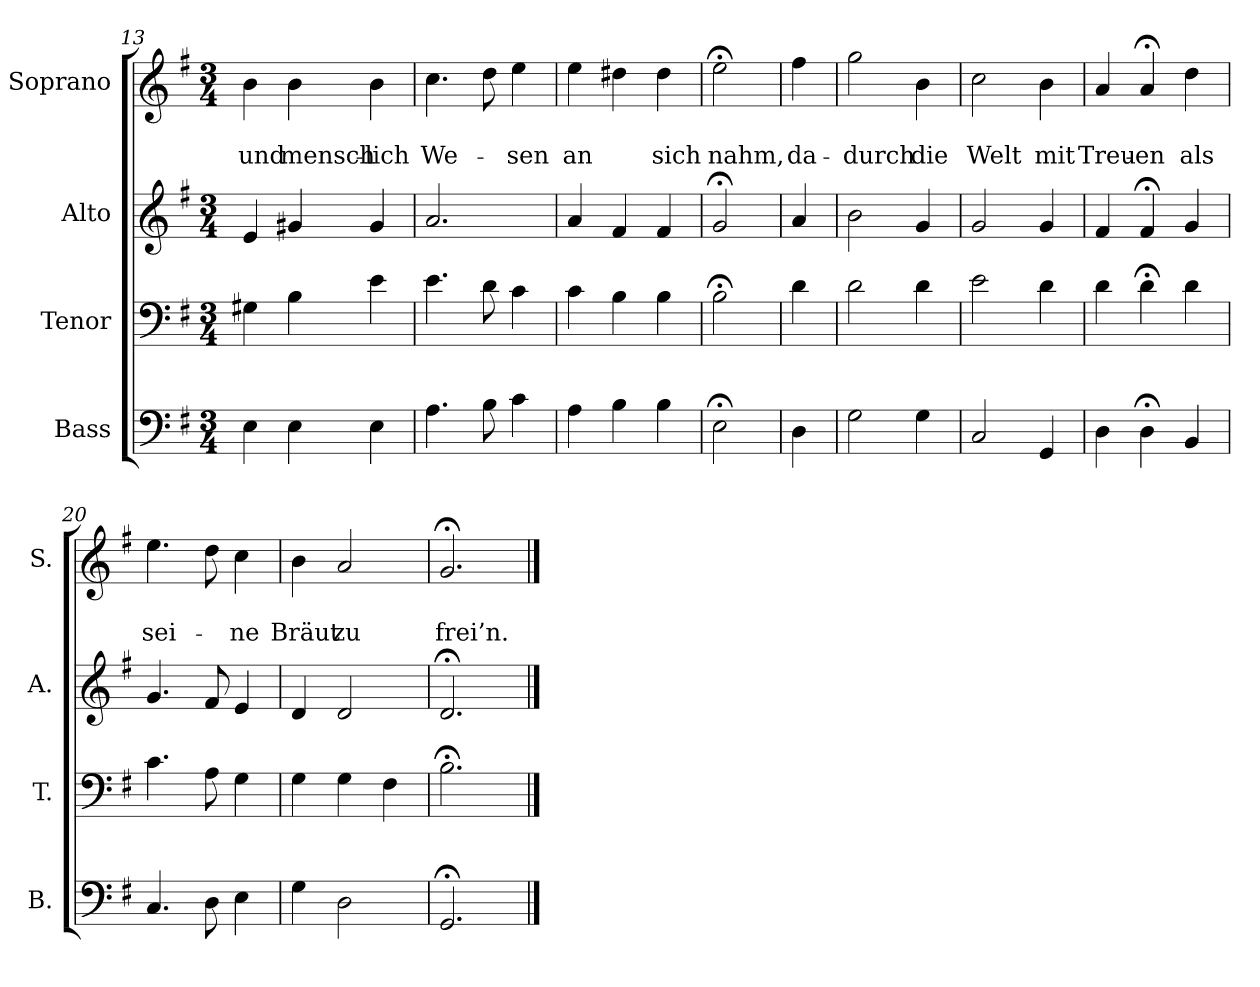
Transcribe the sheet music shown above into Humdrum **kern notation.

**kern	**kern	**kern	**kern	**text	**text
*part4	*part3	*part2	*part1	*part1	*part1
*staff4	*staff3	*staff2	*staff1	*staff1	*staff1
*I"Bass	*I"Tenor	*I"Alto	*I"Soprano	*	*
*I'B.	*I'T.	*I'A.	*I'S.	*	*
*clefF4	*clefF4	*clefG2	*clefG2	*	*
*k[f#]	*k[f#]	*k[f#]	*k[f#]	*	*
*G:	*G:	*G:	*G:	*	*
*M3/4	*M3/4	*M3/4	*M3/4	*	*
=13	=13	=13	=13	=13	=13
4E\	4G#X\	4e/	4b\	.	und
4E\	4B\	4g#X/	4b\	.	mensch-
4E\	4e\	4g#/	4b\	.	-lich
=14	=14	=14	=14	=14	=14
4.A\	4.e\	2.a/	4.cc\	.	We-
8B\	8d\	.	8dd\	.	.
4c\	4c\	.	4ee\	.	-sen
=15	=15	=15	=15	=15	=15
4A\	4c\	4a/	4ee\	.	an
4B\	4B\	4f#/	4dd#X\	.	.
4B\	4B\	4f#/	4dd#\	.	sich
=16	=16	=16	=16	=16	=16
2E;<\	2B;<\	2g;</	2ee;<\	.	nahm,
!!LO:PB:g=z
=16a	=16a	=16a	=16a	=16a	=16a
4D\	4d\	4a/	4ff#\	.	da-
=17	=17	=17	=17	=17	=17
2G\	2d\	2b\	2gg\	.	-durch
4G\	4d\	4g/	4b\	.	die
=18	=18	=18	=18	=18	=18
2C/	2e\	2g/	2cc\	.	Welt
4GG/	4d\	4g/	4b\	.	mit
=19	=19	=19	=19	=19	=19
4D\	4d\	4f#/	4a/	.	Treu-
4D;<\	4d;<\	4f#;</	4a;</	.	-en
4BB/	4d\	4g/	4dd\	.	als
=20	=20	=20	=20	=20	=20
4.C/	4.c\	4.g/	4.ee\	.	sei-
8D\	8A\	8f#/	8dd\	.	.
4E\	4G\	4e/	4cc\	.	-ne
=21	=21	=21	=21	=21	=21
4G\	4G\	4d/	4b\	.	Bräut
2D\	4G\	2d/	2a/	.	zu
.	4F#\	.	.	.	.
=22	=22	=22	=22	=22	=22
2.GG;</	2.B;<\	2.d;</	2.g;</	.	frei’n.
==	==	==	==	==	==
*-	*-	*-	*-	*-	*-
